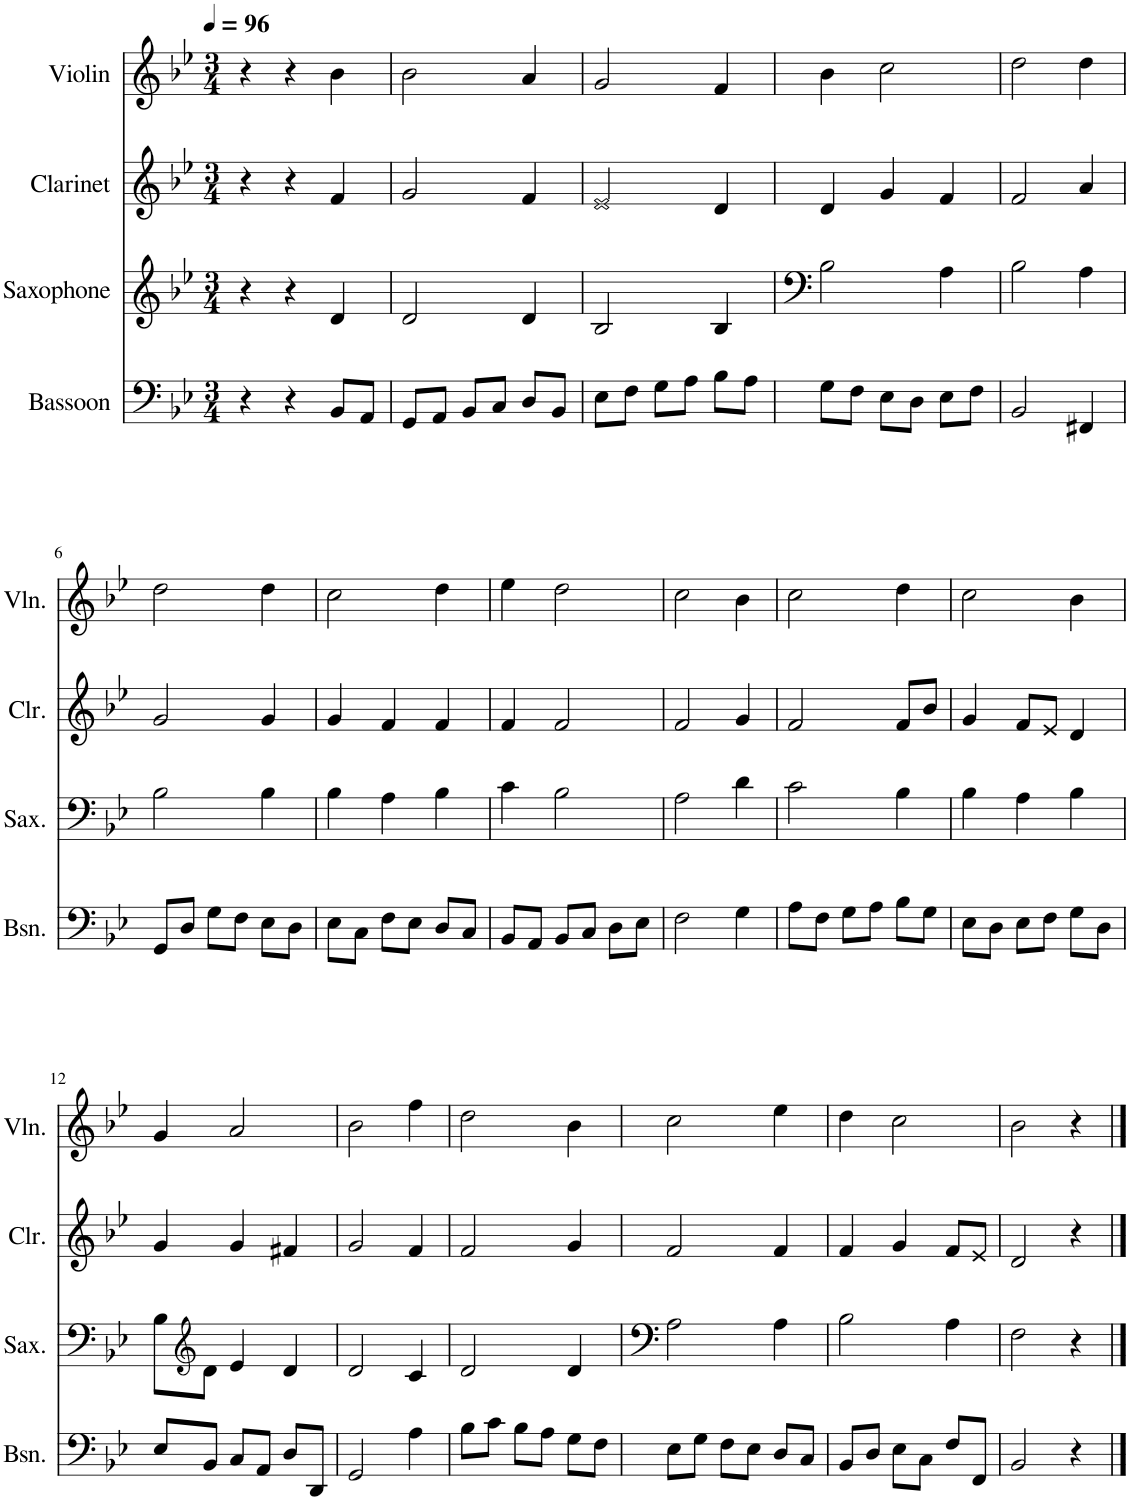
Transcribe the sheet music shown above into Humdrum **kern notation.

**kern	**kern	**kern	**kern
*part4	*part3	*part2	*part1
*staff4	*staff3	*staff2	*staff1
*I"Bassoon	*I"Saxophone	*I"Clarinet	*I"Violin
*I'Bsn.	*I'Sax.	*I'Clr.	*I'Vln.
*clefF4	*clefG2	*clefG2	*clefG2
*	*Trd8c14	*Trd1c2	*
*k[b-e-]	*k[b-e-]	*k[b-e-]	*k[b-e-]
*M3/4	*M3/4	*M3/4	*M3/4
*MM96	*MM96	*MM96	*MM96
=1	=1	=1	=1
4r	4r	4r	4r
4r	4r	4r	4r
8BB-/L	4d/	4f/	4b-\
8AA/J	.	.	.
=2	=2	=2	=2
8GG/L	2d/	2g/	2b-\
8AA/J	.	.	.
8BB-/L	.	.	.
8C/J	.	.	.
8D/L	4d/	4f/	4a/
8BB-/J	.	.	.
=3	=3	=3	=3
8E-\L	2B-/	2e-/	2g/
8F\J	.	.	.
8G\L	.	.	.
8A\J	.	.	.
8B-\L	4B-/	4d/	4f/
8A\J	.	.	.
=4	=4	=4	=4
8G\L	2B-\	4d/	4b-\
8F\J	.	.	.
8E-\L	.	4g/	2cc\
8D\J	.	.	.
8E-\L	4A\	4f/	.
8F\J	.	.	.
=5	=5	=5	=5
2BB-/	2B-\	2f/	2dd\
4FF#X/	4A\	4a/	4dd\
!!LO:LB:g=z
=6	=6	=6	=6
8GG/L	2B-\	2g/	2dd\
8D/J	.	.	.
8G\L	.	.	.
8F\J	.	.	.
8E-\L	4B-\	4g/	4dd\
8D\J	.	.	.
=7	=7	=7	=7
8E-\L	4B-\	4g/	2cc\
8C\J	.	.	.
8F\L	4A\	4f/	.
8E-\J	.	.	.
8D/L	4B-\	4f/	4dd\
8C/J	.	.	.
=8	=8	=8	=8
8BB-/L	4c\	4f/	4ee-\
8AA/J	.	.	.
8BB-/L	2B-\	2f/	2dd\
8C/J	.	.	.
8D\L	.	.	.
8E-\J	.	.	.
=9	=9	=9	=9
2F\	2A\	2f/	2cc\
4G\	4d\	4g/	4b-\
=10	=10	=10	=10
8A\L	2c\	2f/	2cc\
8F\J	.	.	.
8G\L	.	.	.
8A\J	.	.	.
8B-\L	4B-\	8f/L	4dd\
8G\J	.	8b-/J	.
=11	=11	=11	=11
8E-\L	4B-\	4g/	2cc\
8D\J	.	.	.
8E-\L	4A\	8f/L	.
8F\J	.	8e-/J	.
8G\L	4B-\	4d/	4b-\
8D\J	.	.	.
!!LO:LB:g=z
=12	=12	=12	=12
8E-/L	8B-\L	4g/	4g/
*	*clefG2	*	*
8BB-/J	8d\J	.	.
8C/L	4e-/	4g/	2a/
8AA/J	.	.	.
8D/L	4d/	4f#X/	.
8DD/J	.	.	.
=13	=13	=13	=13
2GG/	2d/	2g/	2b-\
4A\	4c/	4f/	4ff\
=14	=14	=14	=14
8B-\L	2d/	2f/	2dd\
8c\J	.	.	.
8B-\L	.	.	.
8A\J	.	.	.
8G\L	4d/	4g/	4b-\
8F\J	.	.	.
=15	=15	=15	=15
8E-\L	2A\	2f/	2cc\
8G\J	.	.	.
8F\L	.	.	.
8E-\J	.	.	.
8D/L	4A\	4f/	4ee-\
8C/J	.	.	.
=16	=16	=16	=16
8BB-/L	2B-\	4f/	4dd\
8D/J	.	.	.
8E-\L	.	4g/	2cc\
8C\J	.	.	.
8F/L	4A\	8f/L	.
8FF/J	.	8e-/J	.
=17	=17	=17	=17
2BB-/	2F\	2d/	2b-\
4r	4r	4r	4r
==	==	==	==
*-	*-	*-	*-
